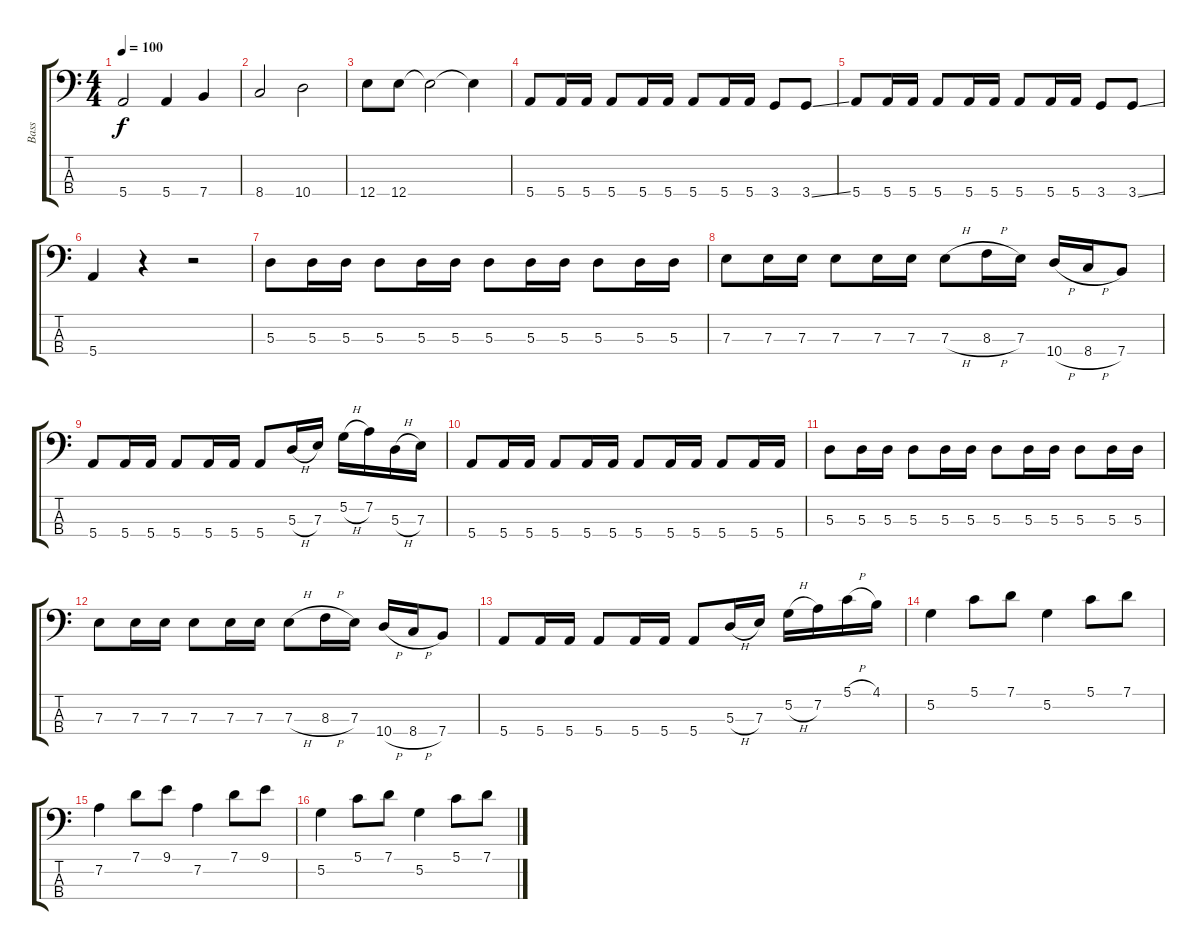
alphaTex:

\track ("Bass" "Bass") {instrument electricbassfinger}
\staff {score tabs}
\tuning (G2 D2 A1 E1) {hide}
\ts (4 4)
\tempo 100
\clef f4
\ks c
5.4.2{dy f} 5.4.4 7.4.4 |
8.4.2 10.4.2 |
12.4.8 12.4.8 12.4{t}.2 12.4{t}.4 |
5.4.8 5.4.16 5.4.16 5.4.8 5.4.16 5.4.16 5.4.8 5.4.16 5.4.16 3.4.8 3.4{ss}.8 |
5.4.8 5.4.16 5.4.16 5.4.8 5.4.16 5.4.16 5.4.8 5.4.16 5.4.16 3.4.8 3.4{ss}.8 |
5.4.4 r.4 r.2 |
5.3.8 5.3.16 5.3.16 5.3.8 5.3.16 5.3.16 5.3.8 5.3.16 5.3.16 5.3.8 5.3.16 5.3.16 |
7.3.8 7.3.16 7.3.16 7.3.8 7.3.16 7.3.16 7.3{h}.8 8.3{h}.16 7.3.16 10.4{h}.16 8.4{h}.16 7.4.8 |
5.4.8 5.4.16 5.4.16 5.4.8 5.4.16 5.4.16 5.4.8 5.3{h}.16 7.3.16 5.2{h}.16 7.2.16 5.3{h}.16 7.3.16 |
5.4.8 5.4.16 5.4.16 5.4.8 5.4.16 5.4.16 5.4.8 5.4.16 5.4.16 5.4.8 5.4.16 5.4.16 |
5.3.8 5.3.16 5.3.16 5.3.8 5.3.16 5.3.16 5.3.8 5.3.16 5.3.16 5.3.8 5.3.16 5.3.16 |
7.3.8 7.3.16 7.3.16 7.3.8 7.3.16 7.3.16 7.3{h}.8 8.3{h}.16 7.3.16 10.4{h}.16 8.4{h}.16 7.4.8 |
5.4.8 5.4.16 5.4.16 5.4.8 5.4.16 5.4.16 5.4.8 5.3{h}.16 7.3.16 5.2{h}.16 7.2.16 5.1{h}.16 4.1.16 |
5.2.4 5.1.8 7.1.8 5.2.4 5.1.8 7.1.8 |
7.2.4 7.1.8 9.1.8 7.2.4 7.1.8 9.1.8 |
5.2.4 5.1.8 7.1.8 5.2.4 5.1.8 7.1.8
